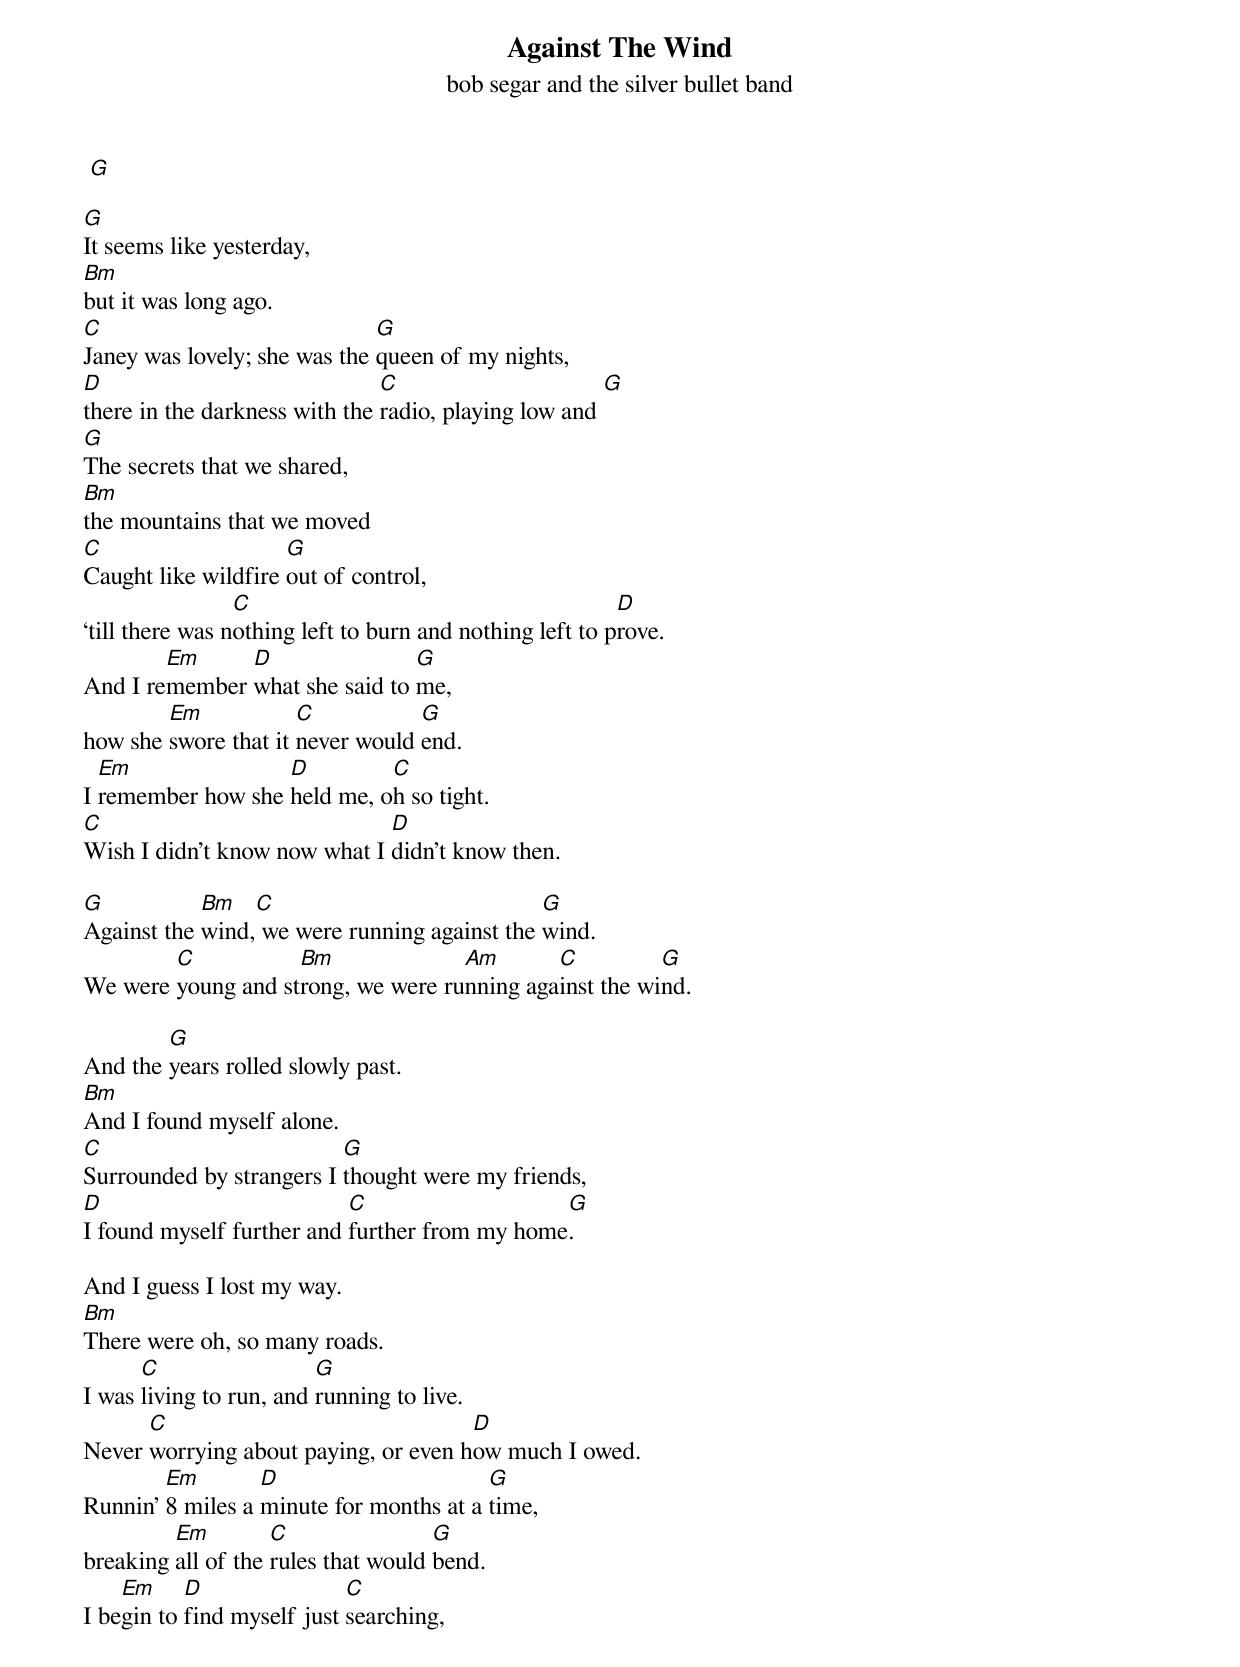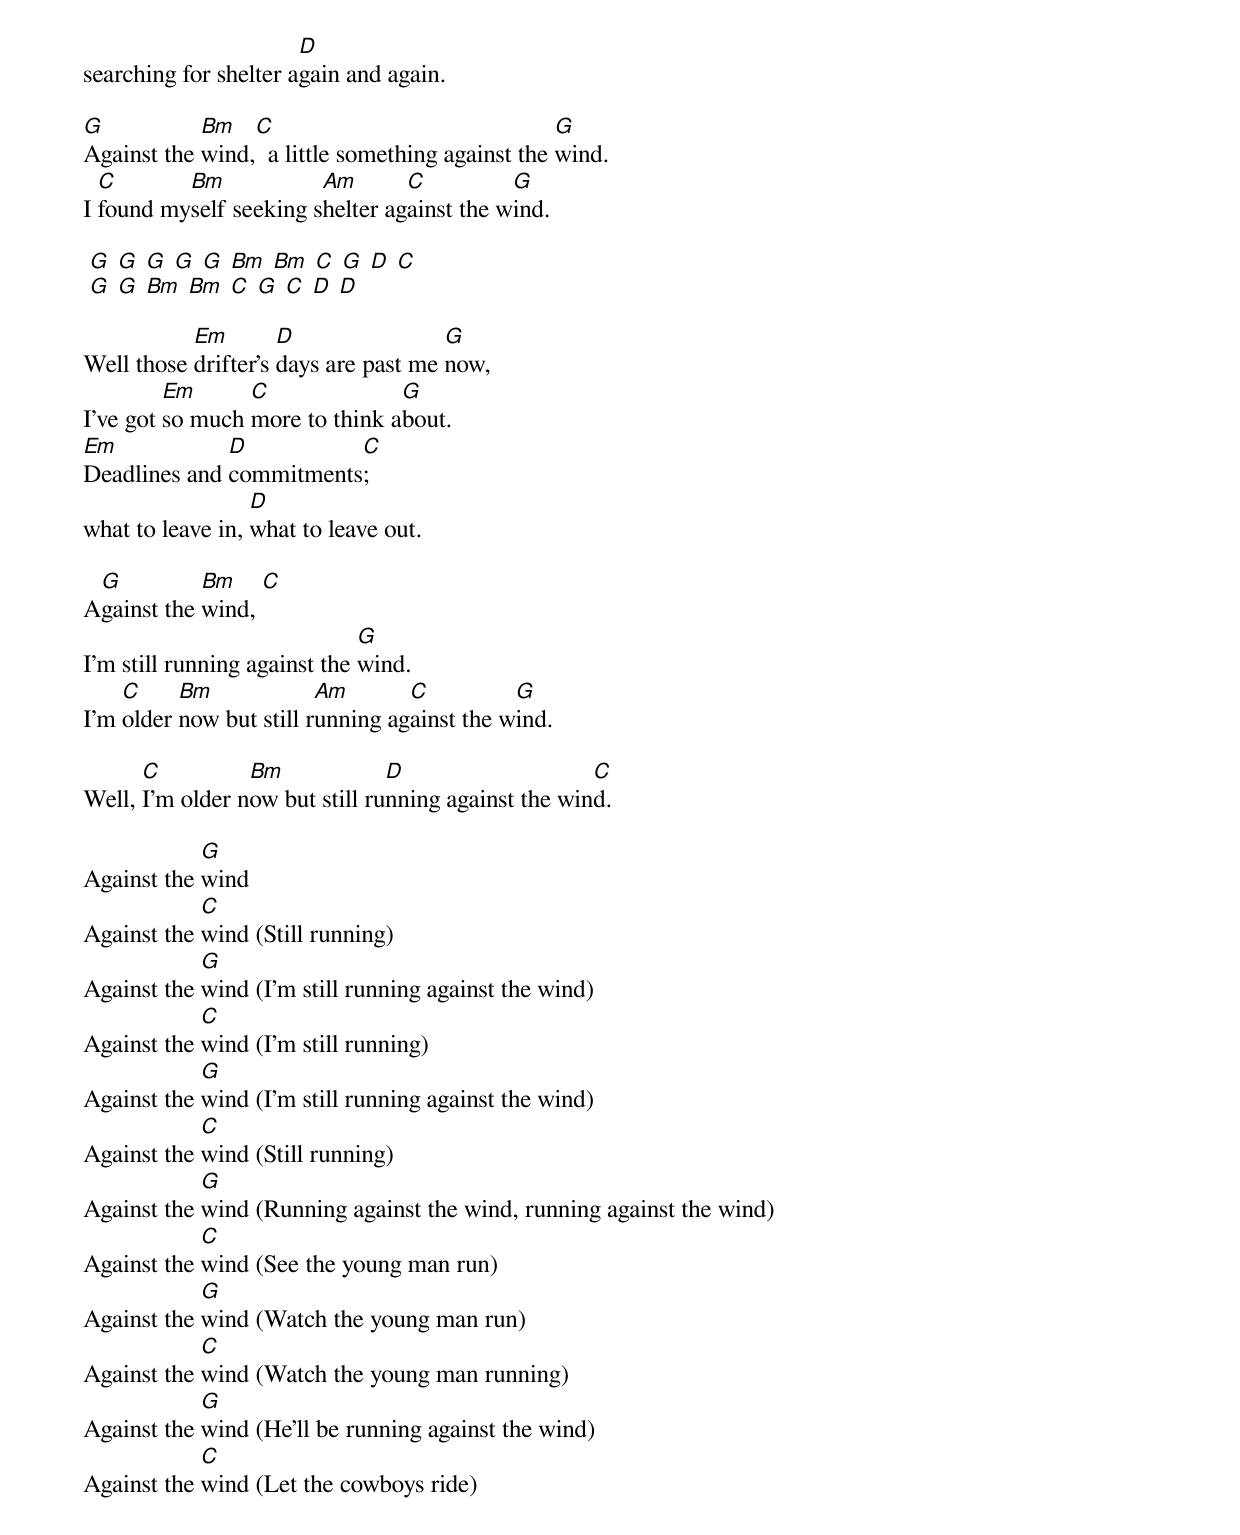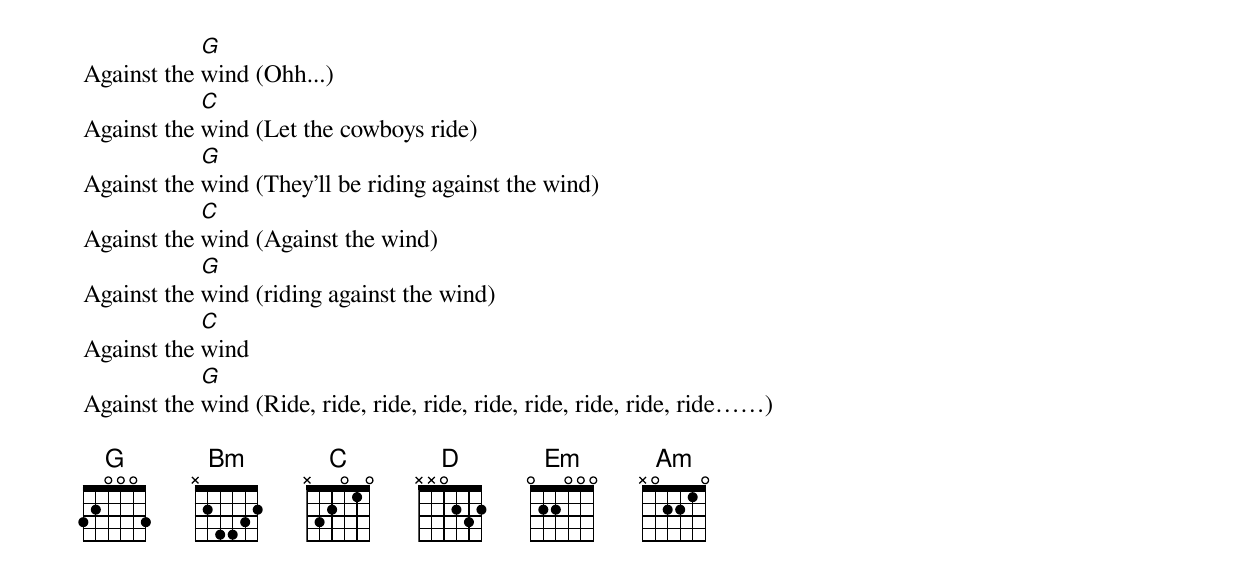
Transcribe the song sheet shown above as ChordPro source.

{title: Against The Wind}
{subtitle: bob segar and the silver bullet band}

 [G]

[G]It seems like yesterday,
[Bm]but it was long ago.
[C]Janey was lovely; she was the [G]queen of my nights,
[D]there in the darkness with the [C]radio, playing low and [G]
[G]The secrets that we shared,
[Bm]the mountains that we moved
[C]Caught like wildfire [G]out of control,
‘till there was n[C]othing left to burn and nothing left to p[D]rove.
And I re[Em]member [D]what she said to [G]me,
how she [Em]swore that it [C]never would [G]end.
I [Em]remember how she [D]held me, o[C]h so tight.
[C]Wish I didn't know now what I [D]didn't know then.

[G]Against the [Bm]wind,[C] we were running against the [G]wind.
We were [C]young and st[Bm]rong, we were ru[Am]nning aga[C]inst the wi[G]nd.

And the [G]years rolled slowly past.
[Bm]And I found myself alone.
[C]Surrounded by strangers I [G]thought were my friends,
[D]I found myself further and [C]further from my home[G].

And I guess I lost my way.
[Bm]There were oh, so many roads.
I was [C]living to run, and [G]running to live.
Never [C]worrying about paying, or even h[D]ow much I owed.
Runnin' [Em]8 miles a [D]minute for months at a [G]time,
breaking [Em]all of the [C]rules that would [G]bend.
I be[Em]gin to [D]find myself just [C]searching,
searching for shelter a[D]gain and again.

[G]Against the [Bm]wind,[C]  a little something against the [G]wind.
I [C]found my[Bm]self seeking s[Am]helter ag[C]ainst the w[G]ind.

 [G] [G] [G] [G] [G] [Bm] [Bm] [C] [G] [D] [C]
 [G] [G] [Bm] [Bm] [C] [G] [C] [D] [D]

Well those [Em]drifter's [D]days are past me [G]now,
I've got [Em]so much [C]more to think a[G]bout.
[Em]Deadlines and [D]commitments[C];
what to leave in, [D]what to leave out.

A[G]gainst the [Bm]wind, [C]
I'm still running against the [G]wind.
I'm [C]older [Bm]now but still r[Am]unning ag[C]ainst the w[G]ind.

Well, [C]I'm older n[Bm]ow but still ru[D]nning against the win[C]d.

Against the [G]wind
Against the [C]wind (Still running)
Against the [G]wind (I’m still running against the wind)
Against the [C]wind (I’m still running)
Against the [G]wind (I’m still running against the wind)
Against the [C]wind (Still running)
Against the [G]wind (Running against the wind, running against the wind)
Against the [C]wind (See the young man run)
Against the [G]wind (Watch the young man run)
Against the [C]wind (Watch the young man running)
Against the [G]wind (He’ll be running against the wind)
Against the [C]wind (Let the cowboys ride)
Against the [G]wind (Ohh...)
Against the [C]wind (Let the cowboys ride)
Against the [G]wind (They’ll be riding against the wind)
Against the [C]wind (Against the wind)
Against the [G]wind (riding against the wind)
Against the [C]wind
Against the [G]wind (Ride, ride, ride, ride, ride, ride, ride, ride, ride……)

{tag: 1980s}
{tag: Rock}
